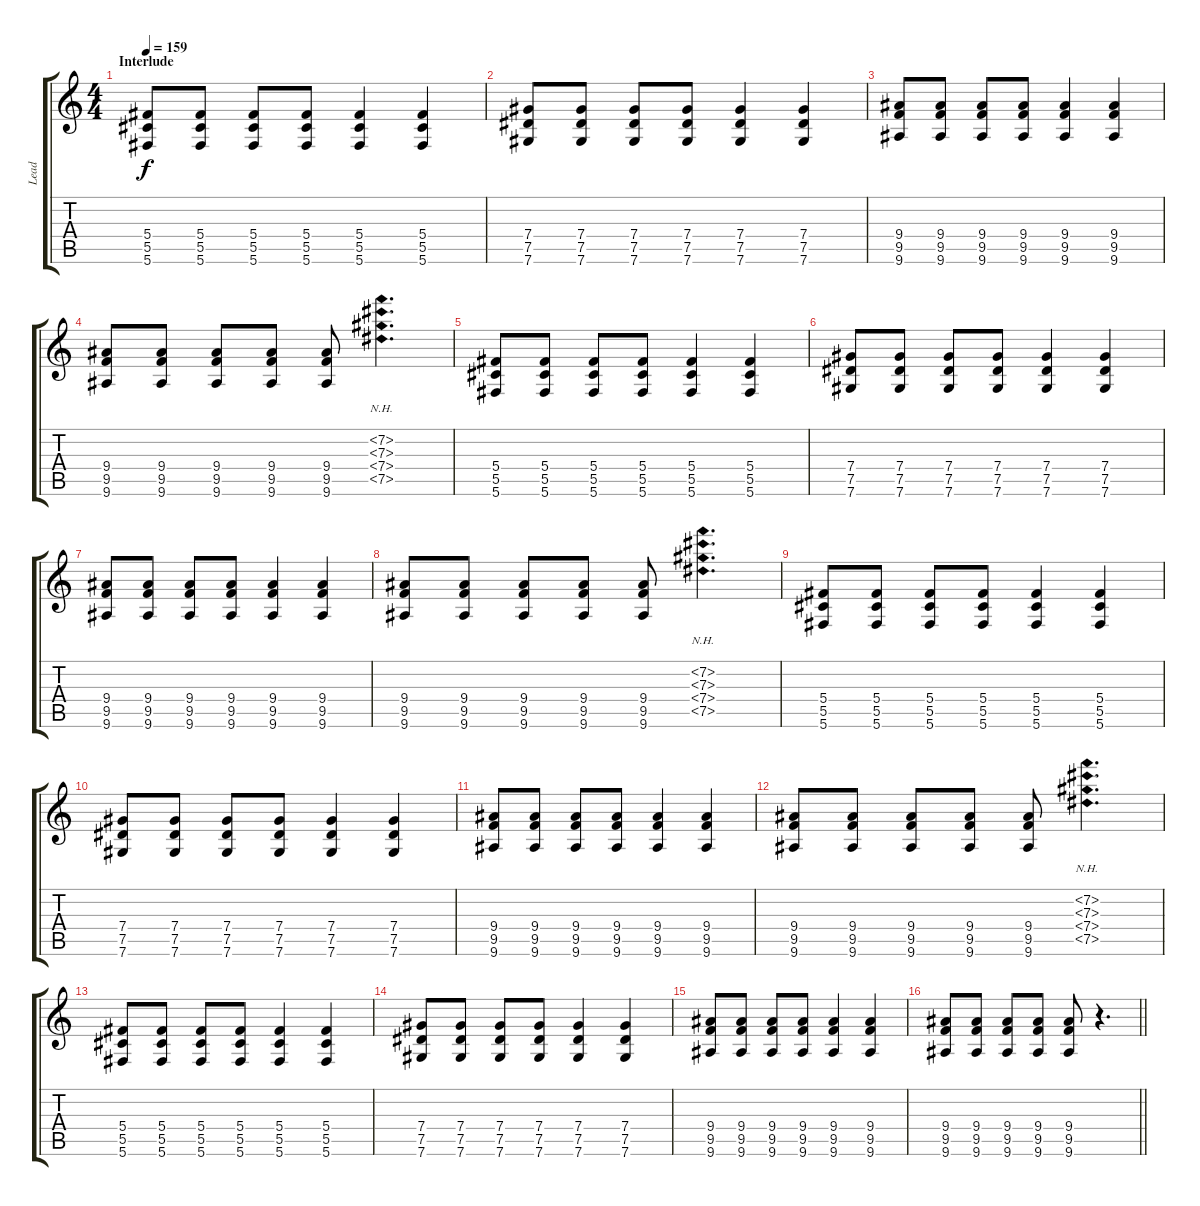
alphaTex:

\track ("Lead" "Lead") {instrument distortionguitar}
\staff {score tabs}
\tuning (Eb4 Bb3 Gb3 Db3 Ab2 Db2) {hide}
\ts (4 4)
\section ("" "Interlude")
\tempo 159
\clef g2
\ks c
(5.4 5.5 5.6).8{dy f} (5.4 5.5 5.6).8 (5.4 5.5 5.6).8 (5.4 5.5 5.6).8 (5.4 5.5 5.6).4 (5.4 5.5 5.6).4 |
(7.4 7.5 7.6).8 (7.4 7.5 7.6).8 (7.4 7.5 7.6).8 (7.4 7.5 7.6).8 (7.4 7.5 7.6).4 (7.4 7.5 7.6).4 |
(9.4 9.5 9.6).8 (9.4 9.5 9.6).8 (9.4 9.5 9.6).8 (9.4 9.5 9.6).8 (9.4 9.5 9.6).4 (9.4 9.5 9.6).4 |
(9.4 9.5 9.6).8 (9.4 9.5 9.6).8 (9.4 9.5 9.6).8 (9.4 9.5 9.6).8 (9.4 9.5 9.6).8 (7.2{nh} 7.3{nh} 7.4{nh} 7.5{nh}).4{d} |
(5.4 5.5 5.6).8 (5.4 5.5 5.6).8 (5.4 5.5 5.6).8 (5.4 5.5 5.6).8 (5.4 5.5 5.6).4 (5.4 5.5 5.6).4 |
(7.4 7.5 7.6).8 (7.4 7.5 7.6).8 (7.4 7.5 7.6).8 (7.4 7.5 7.6).8 (7.4 7.5 7.6).4 (7.4 7.5 7.6).4 |
(9.4 9.5 9.6).8 (9.4 9.5 9.6).8 (9.4 9.5 9.6).8 (9.4 9.5 9.6).8 (9.4 9.5 9.6).4 (9.4 9.5 9.6).4 |
(9.4 9.5 9.6).8 (9.4 9.5 9.6).8 (9.4 9.5 9.6).8 (9.4 9.5 9.6).8 (9.4 9.5 9.6).8 (7.2{nh} 7.3{nh} 7.4{nh} 7.5{nh}).4{d} |
(5.4 5.5 5.6).8 (5.4 5.5 5.6).8 (5.4 5.5 5.6).8 (5.4 5.5 5.6).8 (5.4 5.5 5.6).4 (5.4 5.5 5.6).4 |
(7.4 7.5 7.6).8 (7.4 7.5 7.6).8 (7.4 7.5 7.6).8 (7.4 7.5 7.6).8 (7.4 7.5 7.6).4 (7.4 7.5 7.6).4 |
(9.4 9.5 9.6).8 (9.4 9.5 9.6).8 (9.4 9.5 9.6).8 (9.4 9.5 9.6).8 (9.4 9.5 9.6).4 (9.4 9.5 9.6).4 |
(9.4 9.5 9.6).8 (9.4 9.5 9.6).8 (9.4 9.5 9.6).8 (9.4 9.5 9.6).8 (9.4 9.5 9.6).8 (7.2{nh} 7.3{nh} 7.4{nh} 7.5{nh}).4{d} |
(5.4 5.5 5.6).8 (5.4 5.5 5.6).8 (5.4 5.5 5.6).8 (5.4 5.5 5.6).8 (5.4 5.5 5.6).4 (5.4 5.5 5.6).4 |
(7.4 7.5 7.6).8 (7.4 7.5 7.6).8 (7.4 7.5 7.6).8 (7.4 7.5 7.6).8 (7.4 7.5 7.6).4 (7.4 7.5 7.6).4 |
(9.4 9.5 9.6).8 (9.4 9.5 9.6).8 (9.4 9.5 9.6).8 (9.4 9.5 9.6).8 (9.4 9.5 9.6).4 (9.4 9.5 9.6).4 |
\barLineRight lightlight
(9.4 9.5 9.6).8 (9.4 9.5 9.6).8 (9.4 9.5 9.6).8 (9.4 9.5 9.6).8 (9.4 9.5 9.6).8 r.4{d}
